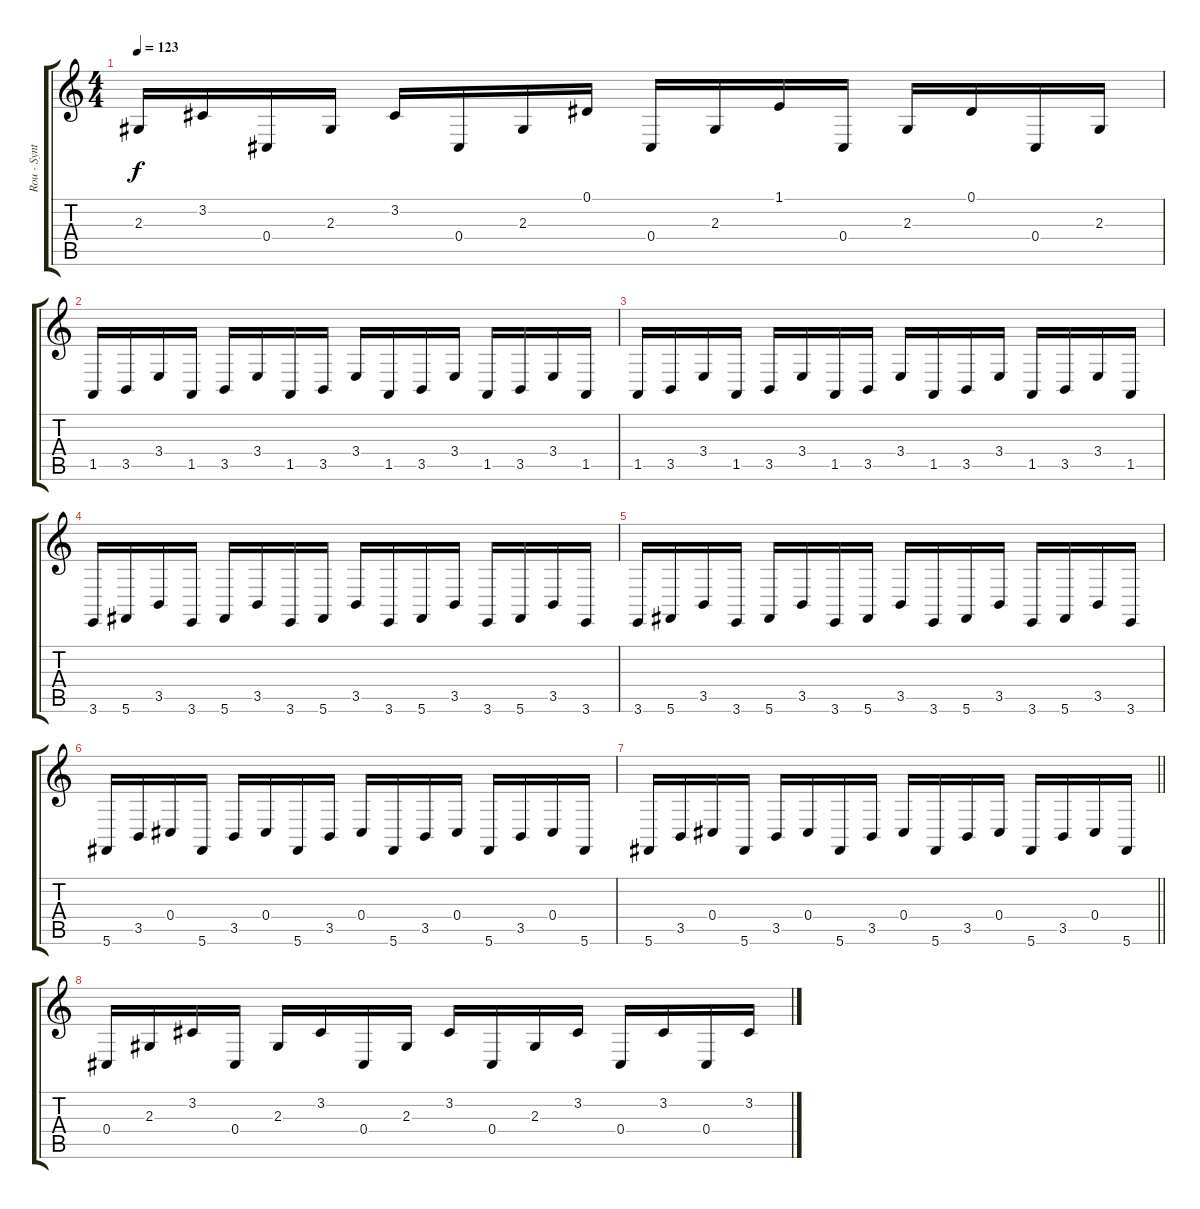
\track ("Rou - Synth 2" "Rou - Synt") {instrument lead2sawtooth}
\staff {score tabs}
\tuning (Eb4 Bb3 Gb3 Db3 Ab2 Db2) {hide}
\ts (4 4)
\tempo 123
\clef g2
\ks c
2.3.16{dy f} 3.2.16 0.4.16 2.3.16 3.2.16 0.4.16 2.3.16 0.1.16 0.4.16 2.3.16 1.1.16 0.4.16 2.3.16 0.1.16 0.4.16 2.3.16 |
1.5.16 3.5.16 3.4.16 1.5.16 3.5.16 3.4.16 1.5.16 3.5.16 3.4.16 1.5.16 3.5.16 3.4.16 1.5.16 3.5.16 3.4.16 1.5.16 |
1.5.16 3.5.16 3.4.16 1.5.16 3.5.16 3.4.16 1.5.16 3.5.16 3.4.16 1.5.16 3.5.16 3.4.16 1.5.16 3.5.16 3.4.16 1.5.16 |
3.6.16 5.6.16 3.5.16 3.6.16 5.6.16 3.5.16 3.6.16 5.6.16 3.5.16 3.6.16 5.6.16 3.5.16 3.6.16 5.6.16 3.5.16 3.6.16 |
3.6.16 5.6.16 3.5.16 3.6.16 5.6.16 3.5.16 3.6.16 5.6.16 3.5.16 3.6.16 5.6.16 3.5.16 3.6.16 5.6.16 3.5.16 3.6.16 |
5.6.16 3.5.16 0.4.16 5.6.16 3.5.16 0.4.16 5.6.16 3.5.16 0.4.16 5.6.16 3.5.16 0.4.16 5.6.16 3.5.16 0.4.16 5.6.16 |
\barLineRight lightlight
5.6.16 3.5.16 0.4.16 5.6.16 3.5.16 0.4.16 5.6.16 3.5.16 0.4.16 5.6.16 3.5.16 0.4.16 5.6.16 3.5.16 0.4.16 5.6.16 |
0.4.16 2.3.16 3.2.16 0.4.16 2.3.16 3.2.16 0.4.16 2.3.16 3.2.16 0.4.16 2.3.16 3.2.16 0.4.16 3.2.16 0.4.16 3.2.16
